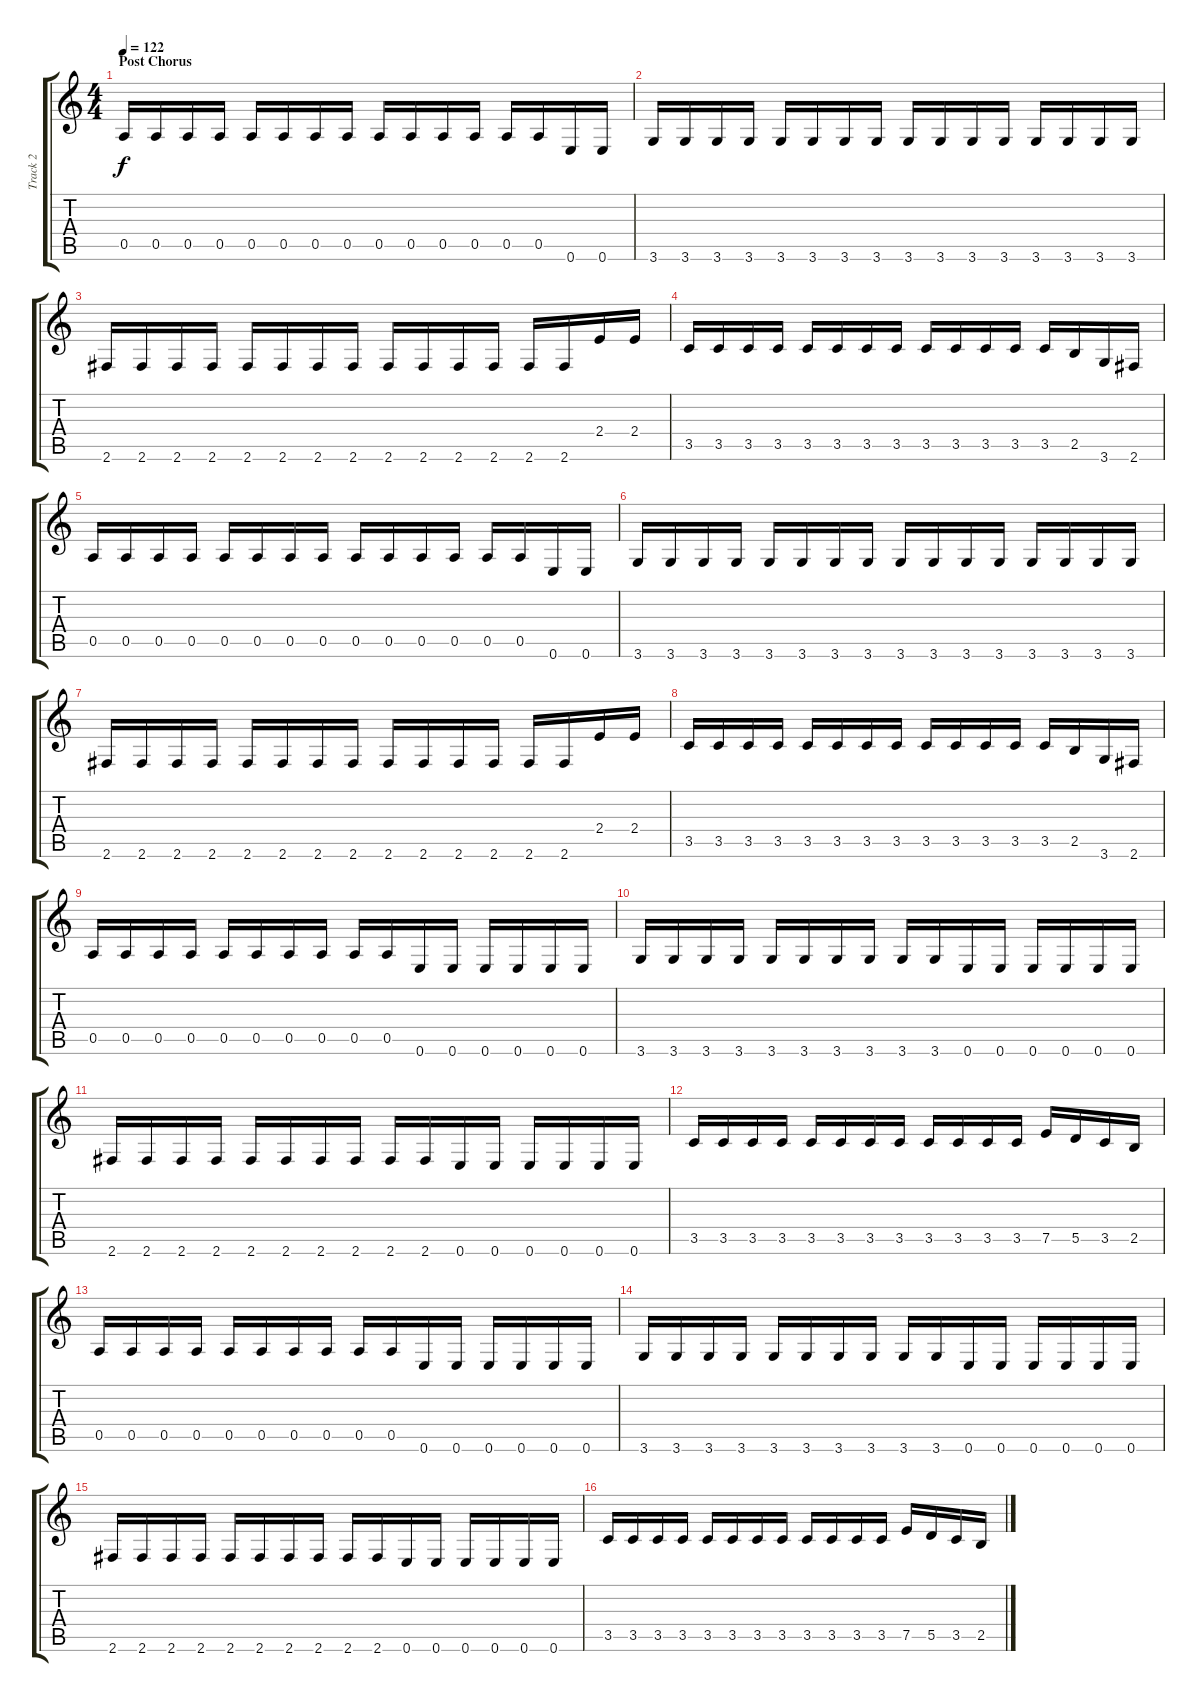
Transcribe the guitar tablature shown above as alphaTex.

\track ("Track 2" "Track 2") {instrument acousticguitarnylon}
\staff {score tabs}
\tuning (E4 B3 G3 D3 A2 E2) {hide}
\ts (4 4)
\section ("" "Post Chorus")
\tempo 122
\clef g2
\ks c
0.5.16{dy f volume 16 balance 0 instrument distortionguitar} 0.5.16 0.5.16 0.5.16 0.5.16 0.5.16 0.5.16 0.5.16 0.5.16 0.5.16 0.5.16 0.5.16 0.5.16 0.5.16 0.6.16 0.6.16 |
3.6.16 3.6.16 3.6.16 3.6.16 3.6.16 3.6.16 3.6.16 3.6.16 3.6.16 3.6.16 3.6.16 3.6.16 3.6.16 3.6.16 3.6.16 3.6.16 |
2.6.16 2.6.16 2.6.16 2.6.16 2.6.16 2.6.16 2.6.16 2.6.16 2.6.16 2.6.16 2.6.16 2.6.16 2.6.16 2.6.16 2.4.16 2.4.16 |
3.5.16 3.5.16 3.5.16 3.5.16 3.5.16 3.5.16 3.5.16 3.5.16 3.5.16 3.5.16 3.5.16 3.5.16 3.5.16 2.5.16 3.6.16 2.6.16 |
0.5.16{instrument distortionguitar} 0.5.16 0.5.16 0.5.16 0.5.16 0.5.16 0.5.16 0.5.16 0.5.16 0.5.16 0.5.16 0.5.16 0.5.16 0.5.16 0.6.16 0.6.16 |
3.6.16 3.6.16 3.6.16 3.6.16 3.6.16 3.6.16 3.6.16 3.6.16 3.6.16 3.6.16 3.6.16 3.6.16 3.6.16 3.6.16 3.6.16 3.6.16 |
2.6.16 2.6.16 2.6.16 2.6.16 2.6.16 2.6.16 2.6.16 2.6.16 2.6.16 2.6.16 2.6.16 2.6.16 2.6.16 2.6.16 2.4.16 2.4.16 |
3.5.16 3.5.16 3.5.16 3.5.16 3.5.16 3.5.16 3.5.16 3.5.16 3.5.16 3.5.16 3.5.16 3.5.16 3.5.16 2.5.16 3.6.16 2.6.16 |
0.5.16{volume 16 balance 16 instrument distortionguitar} 0.5.16 0.5.16 0.5.16 0.5.16 0.5.16 0.5.16 0.5.16 0.5.16 0.5.16 0.6.16 0.6.16 0.6.16 0.6.16 0.6.16 0.6.16 |
3.6.16 3.6.16 3.6.16 3.6.16 3.6.16 3.6.16 3.6.16 3.6.16 3.6.16 3.6.16 0.6.16 0.6.16 0.6.16 0.6.16 0.6.16 0.6.16 |
2.6.16 2.6.16 2.6.16 2.6.16 2.6.16 2.6.16 2.6.16 2.6.16 2.6.16 2.6.16 0.6.16 0.6.16 0.6.16 0.6.16 0.6.16 0.6.16 |
3.5.16 3.5.16 3.5.16 3.5.16 3.5.16 3.5.16 3.5.16 3.5.16 3.5.16 3.5.16 3.5.16 3.5.16 7.5.16 5.5.16 3.5.16 2.5.16 |
0.5.16{instrument distortionguitar} 0.5.16 0.5.16 0.5.16 0.5.16 0.5.16 0.5.16 0.5.16 0.5.16 0.5.16 0.6.16 0.6.16 0.6.16 0.6.16 0.6.16 0.6.16 |
3.6.16 3.6.16 3.6.16 3.6.16 3.6.16 3.6.16 3.6.16 3.6.16 3.6.16 3.6.16 0.6.16 0.6.16 0.6.16 0.6.16 0.6.16 0.6.16 |
2.6.16 2.6.16 2.6.16 2.6.16 2.6.16 2.6.16 2.6.16 2.6.16 2.6.16 2.6.16 0.6.16 0.6.16 0.6.16 0.6.16 0.6.16 0.6.16 |
3.5.16 3.5.16 3.5.16 3.5.16 3.5.16 3.5.16 3.5.16 3.5.16 3.5.16 3.5.16 3.5.16 3.5.16 7.5.16 5.5.16 3.5.16 2.5.16
